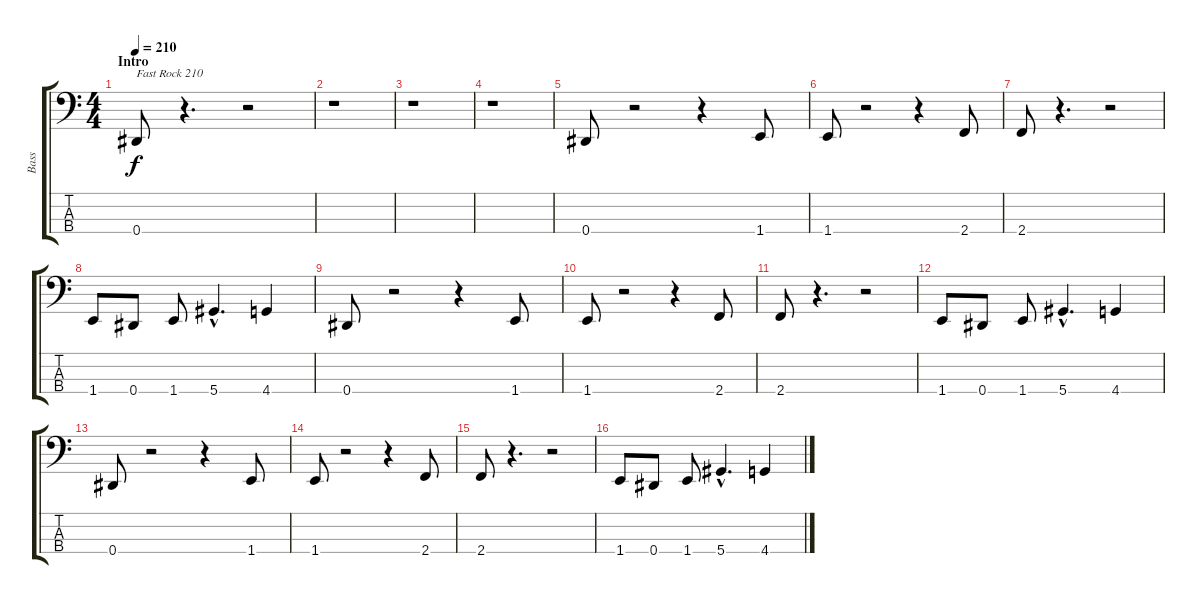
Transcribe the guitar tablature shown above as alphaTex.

\track ("Bass" "Bass") {instrument electricbasspick}
\staff {score tabs}
\tuning (Gb2 Db2 Ab1 Eb1) {hide}
\ts (4 4)
\section ("" "Intro")
\tempo 210
\clef f4
\ks c
0.4.8{txt "Fast Rock 210" dy f instrument electricbasspick} r.4{d} r.2 |
r.1 |
r.1 |
r.1 |
0.4.8 r.2 r.4 1.4.8 |
1.4.8 r.2 r.4 2.4.8 |
2.4.8 r.4{d} r.2 |
1.4.8 0.4.8 1.4.8 5.4{hac}.4{d} 4.4.4 |
0.4.8 r.2 r.4 1.4.8 |
1.4.8 r.2 r.4 2.4.8 |
2.4.8 r.4{d} r.2 |
1.4.8 0.4.8 1.4.8 5.4{hac}.4{d} 4.4.4 |
0.4.8 r.2 r.4 1.4.8 |
1.4.8 r.2 r.4 2.4.8 |
2.4.8 r.4{d} r.2 |
1.4.8 0.4.8 1.4.8 5.4{hac}.4{d} 4.4.4
